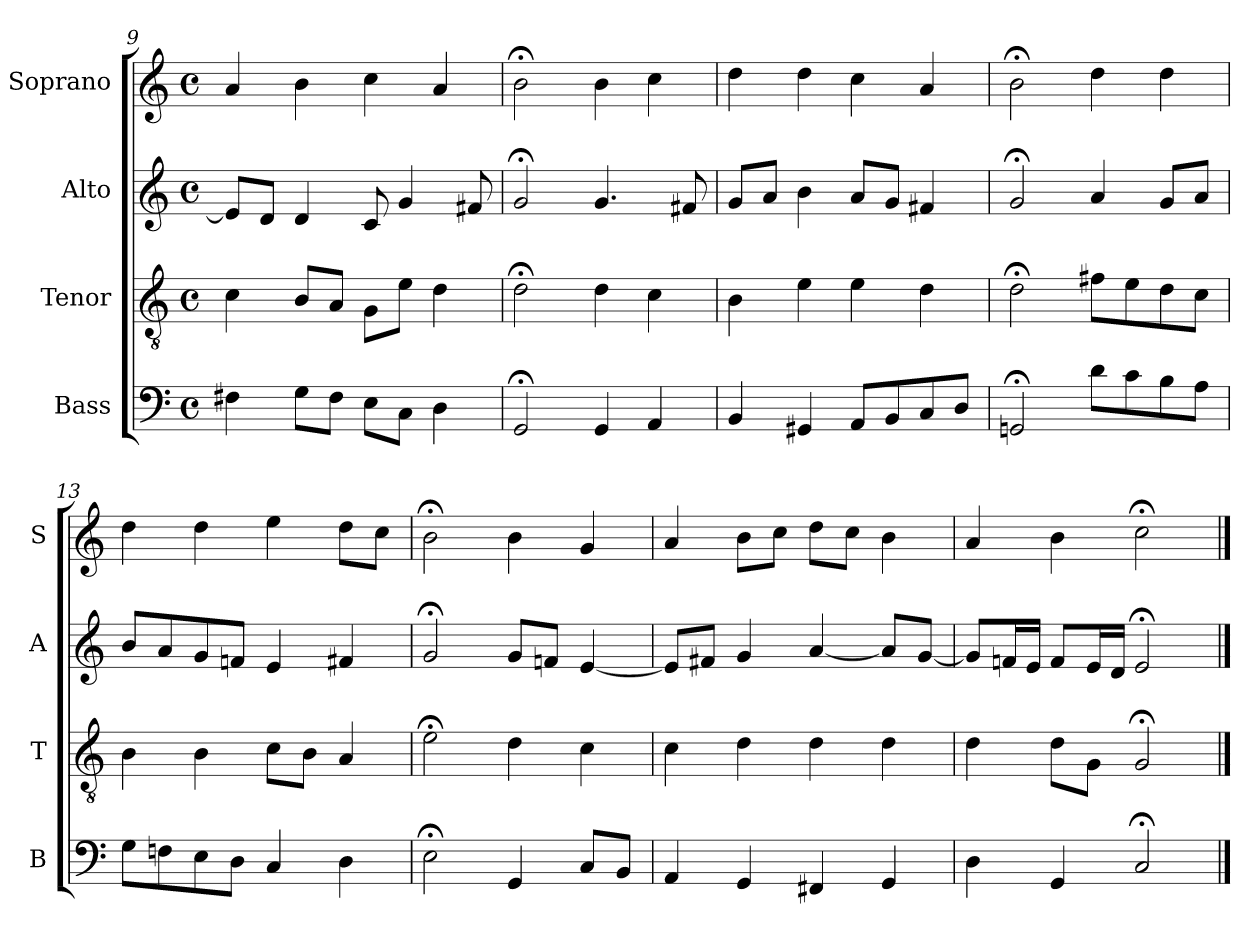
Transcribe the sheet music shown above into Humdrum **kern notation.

**kern	**kern	**kern	**kern
*part4	*part3	*part2	*part1
*staff4	*staff3	*staff2	*staff1
*I"Bass	*I"Tenor	*I"Alto	*I"Soprano
*I'B	*I'T	*I'A	*I'S
*clefF4	*clefGv2	*clefG2	*clefG2
*k[]	*k[]	*k[]	*k[]
*C:	*C:	*C:	*C:
*M4/4	*M4/4	*M4/4	*M4/4
*met(c)	*met(c)	*met(c)	*met(c)
=9	=9	=9	=9
4F#X	4c	8eL]	4a
.	.	8dJ	.
8GL	8BL	4d	4b
8F#J	8AJ	.	.
8EL	8GL	8c	4cc
8CJ	8eJ	4g	.
4D	4d	.	4a
.	.	8f#X	.
=10	=10	=10	=10
2GG;<	2d;<	2g;<	2b;<
4GG	4d	4.g	4b
4AA	4c	.	4cc
.	.	8f#X	.
=11	=11	=11	=11
4BB	4B	8gL	4dd
.	.	8aJ	.
4GG#X	4e	4b	4dd
8AAL	4e	8aL	4cc
8BB	.	8gJ	.
8C	4d	4f#X	4a
8DJ	.	.	.
=12	=12	=12	=12
2GGn;<	2d;<	2g;<	2b;<
8dL	8f#XL	4a	4dd
8c	8e	.	.
8B	8d	8gL	4dd
8AJ	8cJ	8aJ	.
=13	=13	=13	=13
8GL	4B	8bL	4dd
8Fn	.	8a	.
8E	4B	8g	4dd
8DJ	.	8fnJ	.
4C	8cL	4e	4ee
.	8BJ	.	.
4D	4A	4f#X	8ddL
.	.	.	8ccJ
=14	=14	=14	=14
2E;<	2e;<	2g;<	2b;<
4GG	4d	8gL	4b
.	.	8fnJ	.
8CL	4c	[4e	4g
8BBJ	.	.	.
=15	=15	=15	=15
4AA	4c	8eL]	4a
.	.	8f#XJ	.
4GG	4d	4g	8bL
.	.	.	8ccJ
4FF#X	4d	[4a	8ddL
.	.	.	8ccJ
4GG	4d	8aL]	4b
.	.	[8gJ	.
=16	=16	=16	=16
4D	4d	8gL]	4a
.	.	16fnL	.
.	.	16eJJ	.
4GG	8dL	8fL	4b
.	8GJ	16eL	.
.	.	16dJJ	.
2C;<	2G;<	2e;<	2cc;<
==	==	==	==
*-	*-	*-	*-
